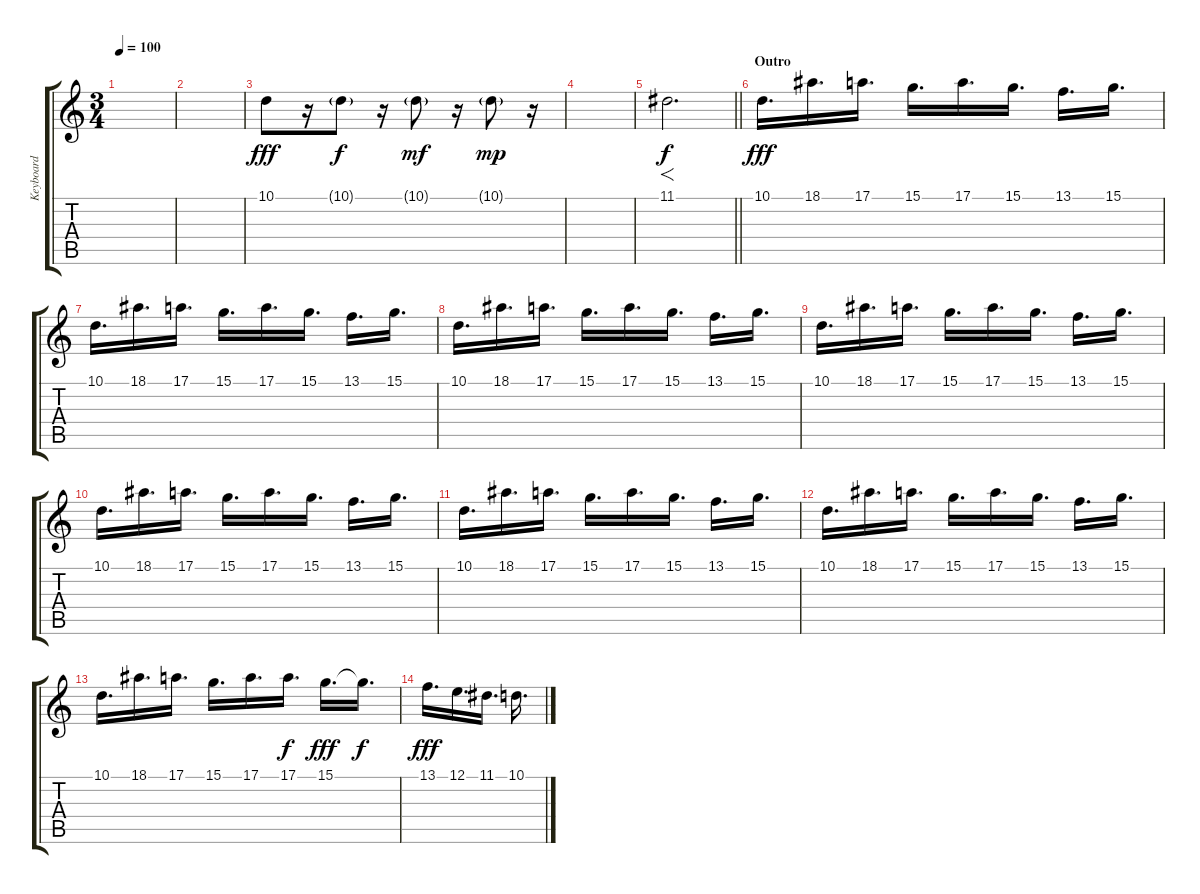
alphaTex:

\track ("Keyboard" "Keyboard") {instrument stringensemble2}
\staff {score tabs}
\tuning (E4 B3 G3 D3 A2 D2) {hide}
\ts (3 4)
\tempo 100
\clef g2
\ks c
|
|
10.1.8{dy fff} r.16 10.1{g}.8{dy f} r.16 10.1{g}.8{dy mf} r.16 10.1{g}.8{dy mp} r.16 |
|
\barLineRight lightlight
11.1.2{f d dy f} |
\section ("" "Outro")
10.1.16{d dy fff} 18.1.16{d} 17.1.16{d} 15.1.16{d} 17.1.16{d} 15.1.16{d} 13.1.16{d} 15.1.16{d} |
10.1.16{d} 18.1.16{d} 17.1.16{d} 15.1.16{d} 17.1.16{d} 15.1.16{d} 13.1.16{d} 15.1.16{d} |
10.1.16{d} 18.1.16{d} 17.1.16{d} 15.1.16{d} 17.1.16{d} 15.1.16{d} 13.1.16{d} 15.1.16{d} |
10.1.16{d} 18.1.16{d} 17.1.16{d} 15.1.16{d} 17.1.16{d} 15.1.16{d} 13.1.16{d} 15.1.16{d} |
10.1.16{d} 18.1.16{d} 17.1.16{d} 15.1.16{d} 17.1.16{d} 15.1.16{d} 13.1.16{d} 15.1.16{d} |
10.1.16{d} 18.1.16{d} 17.1.16{d} 15.1.16{d} 17.1.16{d} 15.1.16{d} 13.1.16{d} 15.1.16{d} |
10.1.16{d} 18.1.16{d} 17.1.16{d} 15.1.16{d} 17.1.16{d} 15.1.16{d} 13.1.16{d} 15.1.16{d} |
10.1.16{d} 18.1.16{d} 17.1.16{d} 15.1.16{d} 17.1.16{d} 17.1.16{d dy f} 15.1.16{d dy fff} 15.1{t}.16{d dy f} |
13.1.16{d dy fff} 12.1.16{d} 11.1.16{d} 10.1.16{d}
